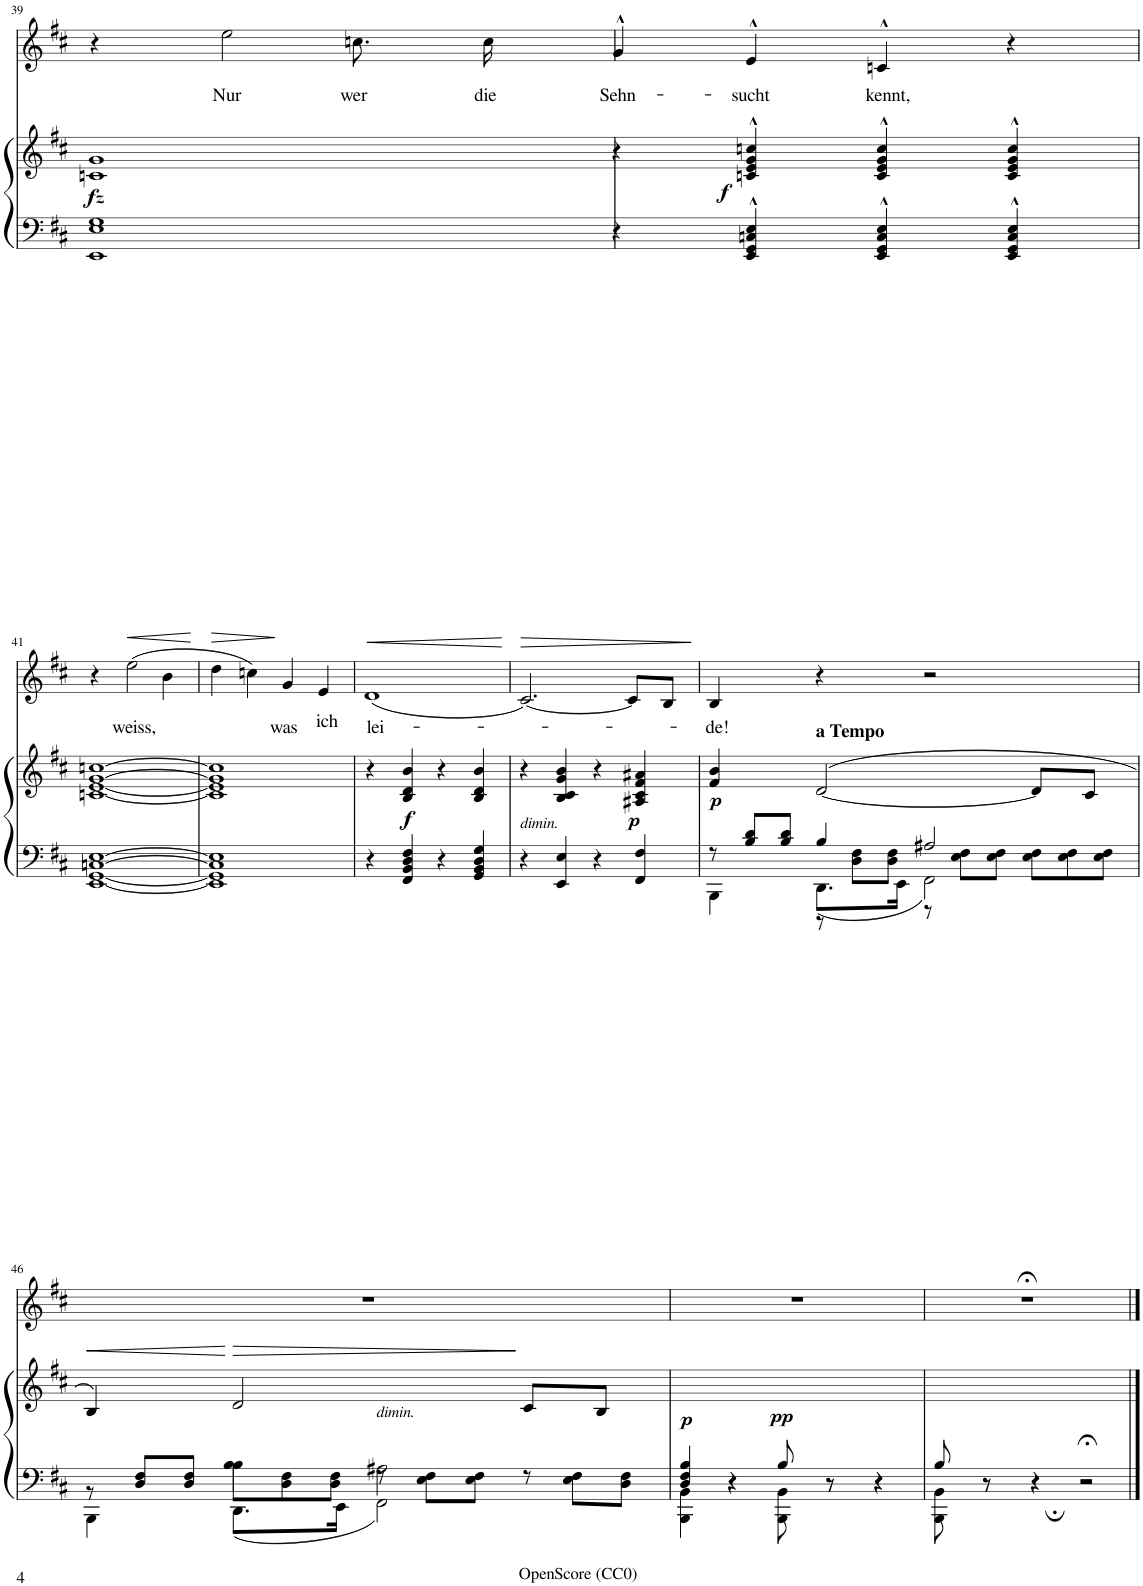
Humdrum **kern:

**kern	**kern	**dynam	**kern	**text	**dynam
*part2	*part2	*part2	*part1	*part1	*part1
*staff3	*staff2	*staff2/3	*staff1	*staff1	*staff1
*I"Pianoforte	*	*	*I"Singstimme Voice	*	*
*I'Pno	*	*	*	*	*
!!LO:PB:g=z
*clefF4	*clefG2	*	*clefG2	*	*
*k[f#c#]	*k[f#c#]	*	*k[f#c#]	*	*
*M4/4	*M4/4	*	*M4/4	*	*
*met(c)	*met(c)	*	*met(c)	*	*
=39	=39	=39	=39	=39	=39
!	!	!LO:DY:b	!	!	!
1EE 1E 1G	1cn 1g	fz	4r	.	.
!	!	!	!	!LO:LY:b	!
.	.	.	2ee\	Nur	.
!	!	!	!	!LO:LY:b	!
.	.	.	8.ccn\	wer	.
!	!	!	!	!LO:LY:b	!
.	.	.	16cc\	die	.
=40	=40	=40	=40	=40	=40
!	!	!	!	!LO:LY:b	!
4r	4r	.	4g^^/	Sehn-	.
!	!	!LO:DY:b	!	!LO:LY:b	!
4EE/^^ 4GG/^^ 4Cn/^^ 4E/^^	4cn/^^ 4e/^^ 4g/^^ 4ccn/^^	f	4e^^/	-sucht	.
!	!	!	!	!LO:LY:b	!
4EE/^^ 4GG/^^ 4C/^^ 4E/^^	4c/^^ 4e/^^ 4g/^^ 4cc/^^	.	4cn^^/	kennt,	.
4EE/^^ 4GG/^^ 4C/^^ 4E/^^	4c/^^ 4e/^^ 4g/^^ 4cc/^^	.	4r	.	.
!!LO:LB:g=z
=41	=41	=41	=41	=41	=41
[1EE [1GG [>1Cn [1E	[1cn [1e [>1g [1ccn	.	4r	.	.
!	!	!	!	!LO:LY:b	!LO:HP:b
.	.	.	(2ee\	weiss,	<
.	.	.	4b\	.	.
.	.	.	.	.	[
=42	=42	=42	=42	=42	=42
!	!	!	!	!	!LO:HP:b
1EE] 1GG] 1C] 1E]	1c] 1e] 1g] 1cc]	.	4dd\	.	>
.	.	.	4ccn\)	.	.
!	!	!	!	!LO:LY:b	!
.	.	.	4g/	was	]
!	!	!	!	!LO:LY:b	!
.	.	.	4e/	ich	.
=43	=43	=43	=43	=43	=43
!	!	!	!	!LO:LY:b	!LO:HP:b
4r	4r	.	(1d	lei-	<
!	!	!LO:DY:b	!	!	!
4FF#/ 4BB/ 4D/ 4F#/	4B/ 4d/ 4b/	f	.	.	.
4r	4r	.	.	.	.
4GG/ 4BB/ 4D/ 4G/	4B/ 4d/ 4b/	.	.	.	.
.	.	.	.	.	[
=44	=44	=44	=44	=44	=44
!	!LO:TX:b:i:t=dimin.	!	!	!	!
!	!	!	!	!	!LO:HP:b
4r	4r	.	[2.c#/)	.	>
4EE/ 4E/	4B/ 4c#/ 4g/ 4b/	.	.	.	.
4r	4r	.	.	.	.
!	!	!LO:DY:b	!	!	!
4FF#/ 4F#/	4A#X/ 4c#/ 4f#/ 4a#X/	p	8c#/L]	.	.
.	.	.	8B/J	.	.
.	.	.	.	.	]
=45	=45	=45	=45	=45	=45
*Xtuplet	*	*	*	*	*
*^	*	*	*	*	*
*	*^	*	*	*	*	*
!	!	!	!	!LO:DY:b	!	!LO:LY:b	!
12r	4BBB\	4ryy	4f#/ 4b/	p	4B/	-de!	.
12B/ 12d/L	.	.	.	.	.	.	.
12B/ 12d/J	.	.	.	.	.	.	.
!	!	!	!LO:TX:a:B:t=a Tempo	!	!	!	!
4B/	8.DD\L	12r	(>[<2d/	.	4r	.	.
.	.	12D\ 12F#\L	.	.	.	.	.
.	.	12D\ 12F#\J	.	.	.	.	.
.	16EE\Jk	.	.	.	.	.	.
2A#X/	2FF#\	12r	.	.	2r	.	.
.	.	12E\ 12F#\L	.	.	.	.	.
.	.	12E\ 12F#\J	.	.	.	.	.
.	.	12E\ 12F#\L	8d/L]	.	.	.	.
.	.	12E\ 12F#\	.	.	.	.	.
.	.	.	8c#/J	.	.	.	.
.	.	12E\ 12F#\J	.	.	.	.	.
!!LO:LB:g=z
=46	=46	=46	=46	=46	=46	=46	=46
!	!	!	!	!LO:HP:b	!	!	!
*	*	*	*^	*	*	*	*
*	*	*	*	*Xbrackettup	*	*	*	*
*	*	*	*	*^	*	*	*	*
12ryy	4BBB\	4ryy	4B/)	12r	2ryy	<	1r	.	.
12D/ 12F#/L	.	.	.	12%11ryy	.	.	.	.	.
12D/ 12F#/J	.	.	.	.	.	.	.	.	.
*	*tuplet	*	*	*	*	*	*	*	*
*	*Xbrackettup	*	*	*	*	*	*	*	*
!	!	!	!	!	!	!LO:HP:n=1:b	!	!	!
4B\	12B\L	8.DD\L	2d/	.	.	[ >	.	.	.
.	12D\ 12F#\	.	.	.	.	.	.	.	.
.	12D\ 12F#\J	.	.	.	.	.	.	.	.
.	.	16EE\Jk	.	.	.	.	.	.	.
!	!	!	!	!	!LO:TX:b:i:t=dimin.	!	!	!	!
2A#X\	12r	2FF#\	.	.	2ryy	.	.	.	.
.	12E\ 12F#\L	.	.	.	.	.	.	.	.
.	12E\ 12F#\J	.	.	.	.	.	.	.	.
.	12r	.	8c#/L	.	.	]	.	.	.
.	12E\ 12F#\L	.	.	.	.	.	.	.	.
.	.	.	8B/J	.	.	.	.	.	.
.	12D\ 12F#\J	.	.	.	.	.	.	.	.
*	*v	*v	*	*	*	*	*	*	*
=47	=47	=47	=47	=47	=47	=47	=47	=47
!	!	!	!	!	!LO:DY:b	!	!	!
*	*	*v	*v	*v	*	*	*	*
4D/ 4F#/ 4B/	4BBB\ 4BB\	4ryy	p	1r	.	.
4ryy	4r	4r	.	.	.	.
!	!	!	!LO:DY:b	!	!	!
8B/	8BBB\ 8BB\	8ryy	pp	.	.	.
4.ryy	8r	8r	.	.	.	.
.	4r	4r	.	.	.	.
=48	=48	=48	=48	=48	=48	=48
8B/	8BBB\ 8BB\	8ryy	.	1r;<	.	.
2..ryy	8r	8r	.	.	.	.
.	4r;	4r	.	.	.	.
.	2r	2r;<	.	.	.	.
*v	*v	*	*	*	*	*
==	==	==	==	==	==
*-	*-	*-	*-	*-	*-
